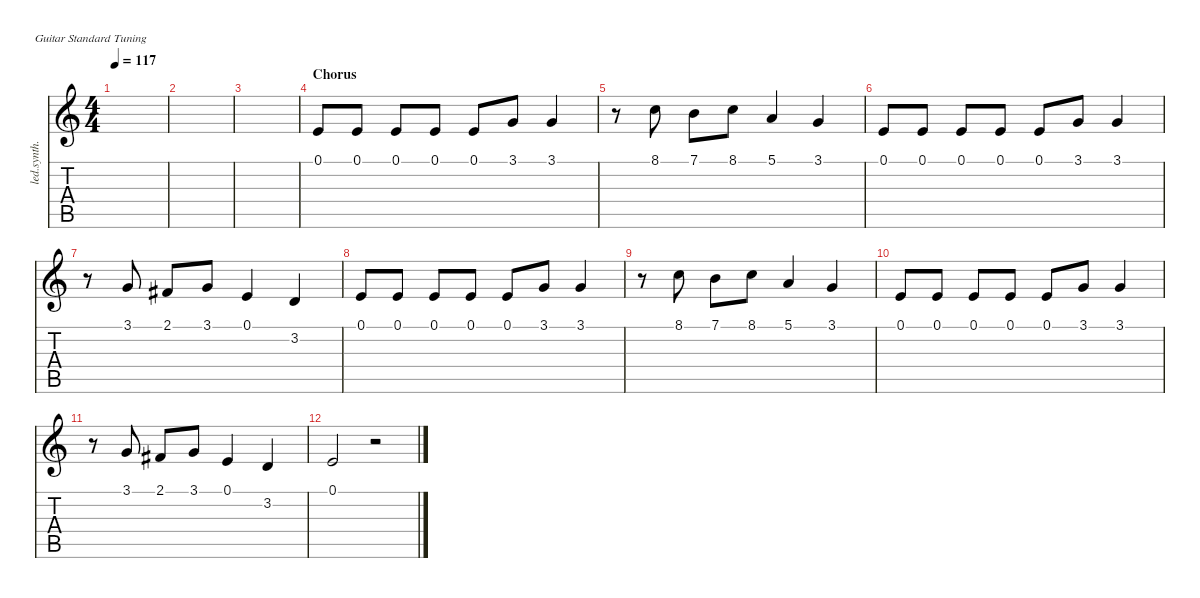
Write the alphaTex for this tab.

\defaultSystemsLayout 4
\hideDynamics
\bracketExtendMode nobrackets
\otherSystemsTrackNameOrientation horizontal
\track ("Vocal" "led.synth.") {instrument lead6voice}
\staff {score tabs}
\tuning (E4 B3 G3 D3 A2 E2)
\ts (4 4)
\tempo 117
\clef g2
\ks c
|
|
|
\section ("" "Chorus")
0.1.8 0.1.8 0.1.8 0.1.8 0.1.8 3.1.8 3.1.4 |
r.8 8.1.8 7.1.8 8.1.8 5.1.4 3.1.4 |
0.1.8 0.1.8 0.1.8 0.1.8 0.1.8 3.1.8 3.1.4 |
r.8 3.1.8 2.1{acc #}.8 3.1.8 0.1.4 3.2.4 |
0.1.8 0.1.8 0.1.8 0.1.8 0.1.8 3.1.8 3.1.4 |
r.8 8.1.8 7.1.8 8.1.8 5.1.4 3.1.4 |
0.1.8 0.1.8 0.1.8 0.1.8 0.1.8 3.1.8 3.1.4 |
r.8 3.1.8 2.1{acc #}.8 3.1.8 0.1.4 3.2.4 |
0.1.2 r.2
